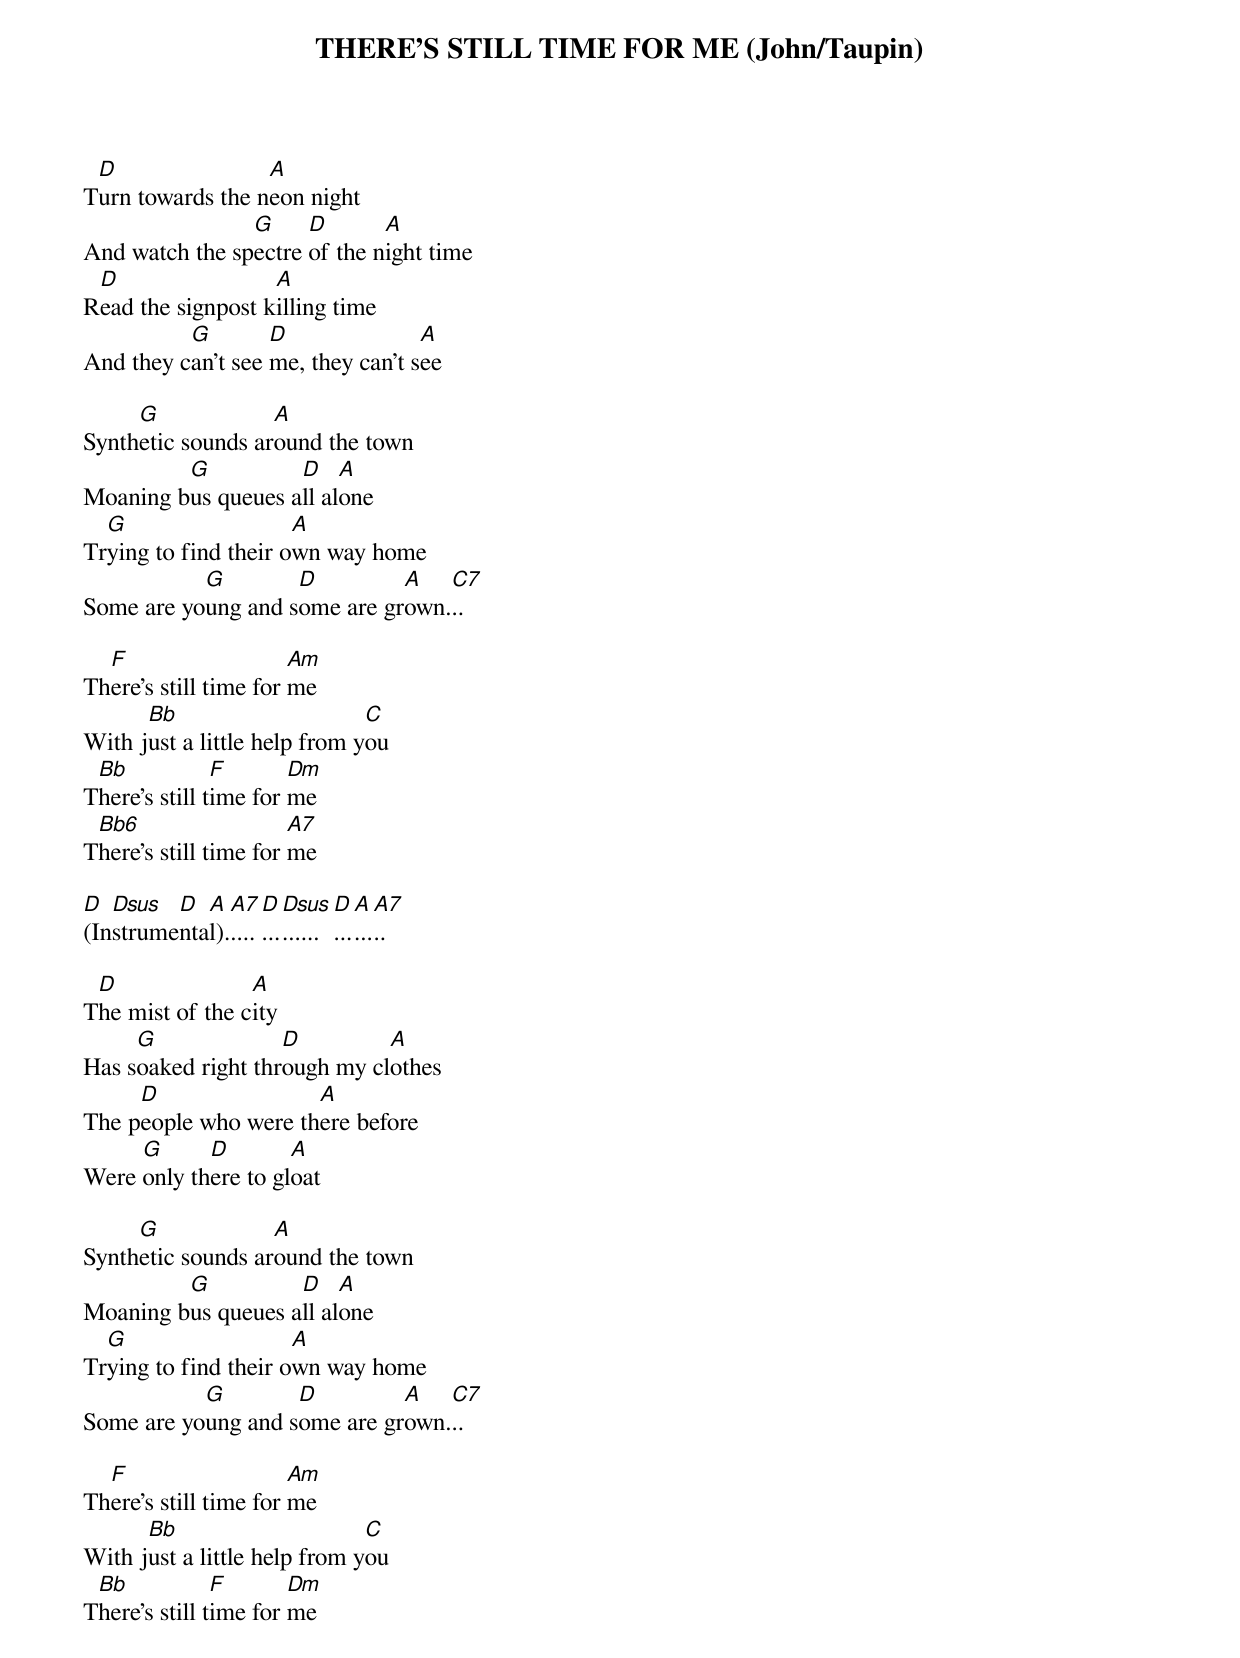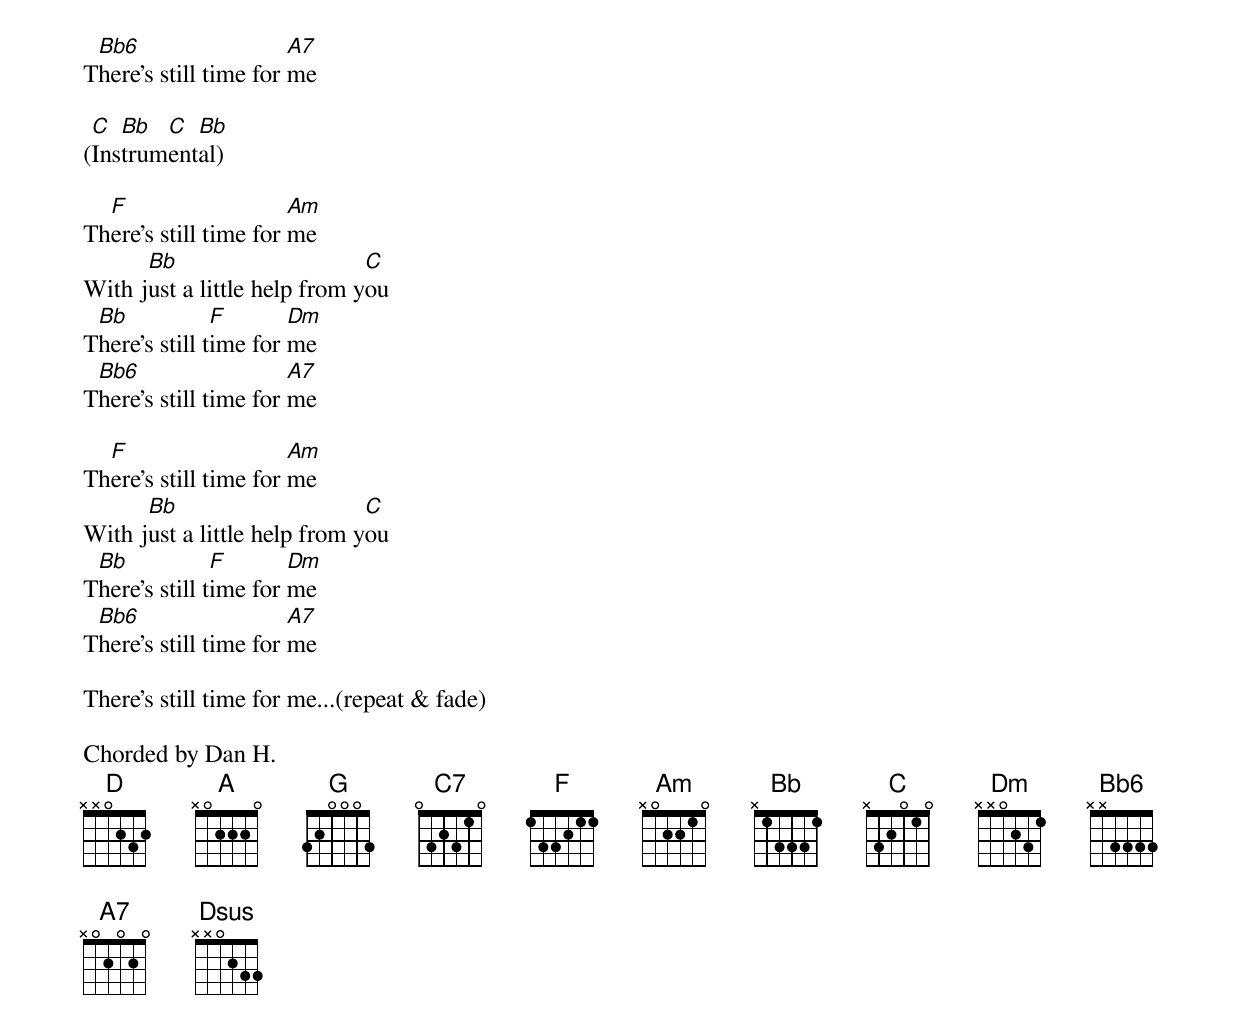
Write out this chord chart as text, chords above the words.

THERE'S STILL TIME FOR ME (John/Taupin)

 D                A
Turn towards the neon night
                G     D       A
And watch the spectre of the night time
 D                 A
Read the signpost killing time
          G        D               A
And they can't see me, they can't see

     G             A
Synthetic sounds around the town
         G          D    A
Moaning bus queues all alone
  G                   A
Trying to find their own way home
           G        D         A   C7
Some are young and some are grown...

  F                    Am
There's still time for me
      Bb                      C
With just a little help from you
 Bb            F       Dm
There's still time for me
 Bb6                   A7
There's still time for me

D  Dsus  D  A  A7  D  Dsus  D  A  A7
(Instrumental)......................

 D               A
The mist of the city
     G              D         A
Has soaked right through my clothes
     D                A
The people who were there before
     G      D        A
Were only there to gloat

     G             A
Synthetic sounds around the town
         G          D    A
Moaning bus queues all alone
  G                   A
Trying to find their own way home
           G        D         A   C7
Some are young and some are grown...

  F                    Am
There's still time for me
      Bb                      C
With just a little help from you
 Bb            F       Dm
There's still time for me
 Bb6                   A7
There's still time for me

 C  Bb  C  Bb
(Instrumental)

  F                    Am
There's still time for me
      Bb                      C
With just a little help from you
 Bb            F       Dm
There's still time for me
 Bb6                   A7
There's still time for me

  F                    Am
There's still time for me
      Bb                      C
With just a little help from you
 Bb            F       Dm
There's still time for me
 Bb6                   A7
There's still time for me

There's still time for me...(repeat & fade)

Chorded by Dan H.
